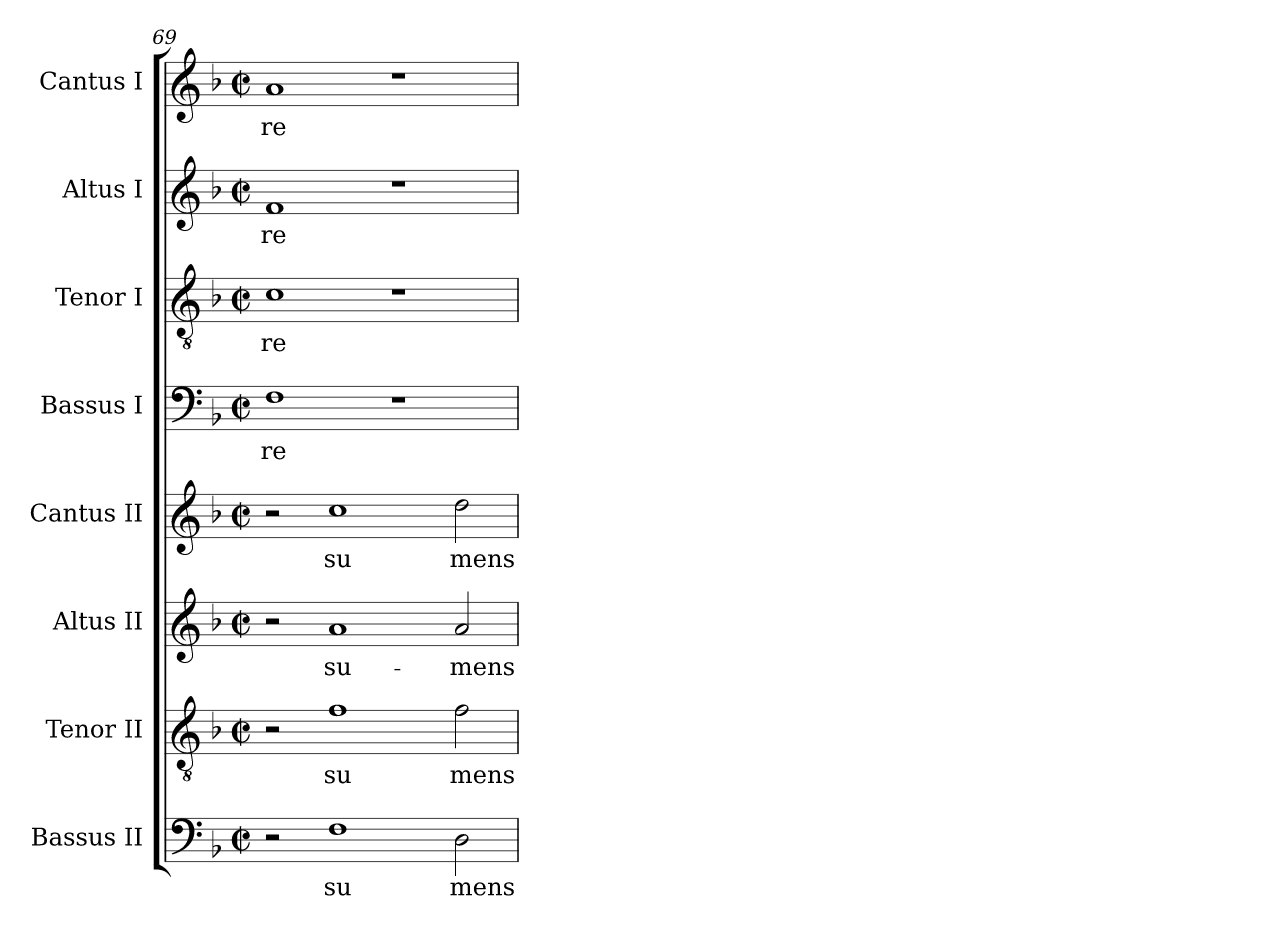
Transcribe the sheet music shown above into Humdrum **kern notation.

**kern	**text	**kern	**text	**kern	**text	**kern	**text	**kern	**text	**kern	**text	**kern	**text	**kern	**text
*part8	*part8	*part7	*part7	*part6	*part6	*part5	*part5	*part4	*part4	*part3	*part3	*part2	*part2	*part1	*part1
*staff8	*staff8	*staff7	*staff7	*staff6	*staff6	*staff5	*staff5	*staff4	*staff4	*staff3	*staff3	*staff2	*staff2	*staff1	*staff1
*I"Bassus II	*	*I"Tenor II	*	*I"Altus II	*	*I"Cantus II	*	*I"Bassus I	*	*I"Tenor I	*	*I"Altus I	*	*I"Cantus I	*
!!LO:LB:g=z
*clefF4	*	*clefGv2	*	*clefG2	*	*clefG2	*	*clefF4	*	*clefGv2	*	*clefG2	*	*clefG2	*
*k[b-]	*	*k[b-]	*	*k[b-]	*	*k[b-]	*	*k[b-]	*	*k[b-]	*	*k[b-]	*	*k[b-]	*
*F:	*	*F:	*	*F:	*	*F:	*	*F:	*	*F:	*	*F:	*	*F:	*
*M2/2	*	*M2/2	*	*M2/2	*	*M2/2	*	*M2/2	*	*M2/2	*	*M2/2	*	*M2/2	*
*met(c|)	*	*met(c|)	*	*met(c|)	*	*met(c|)	*	*met(c|)	*	*met(c|)	*	*met(c|)	*	*met(c|)	*
=69	=69	=69	=69	=69	=69	=69	=69	=69	=69	=69	=69	=69	=69	=69	=69
!	!	!	!	!	!	!	!	!	!LO:LY:b:cj	!	!LO:LY:b:cj	!	!LO:LY:b:cj	!	!LO:LY:b:cj
2r	.	2r	.	2r	.	2r	.	1F	re	1c	-re	1f	re	1a	re
!	!LO:LY:b:cj	!	!LO:LY:b:cj	!	!LO:LY:b:cj	!	!LO:LY:b:cj	!	!	!	!	!	!	!	!
1F	su	1f	su	1a	su-	1cc	su	.	.	.	.	.	.	.	.
.	.	.	.	.	.	.	.	1r	.	1r	.	1r	.	1r	.
!	!LO:LY:b:cj	!	!LO:LY:b:cj	!	!LO:LY:b:cj	!	!LO:LY:b:cj	!	!	!	!	!	!	!	!
2D\	mens	2f\	mens	2a/	-mens	2dd\	mens	.	.	.	.	.	.	.	.
=	=	=	=	=	=	=	=	=	=	=	=	=	=	=	=
*-	*-	*-	*-	*-	*-	*-	*-	*-	*-	*-	*-	*-	*-	*-	*-
